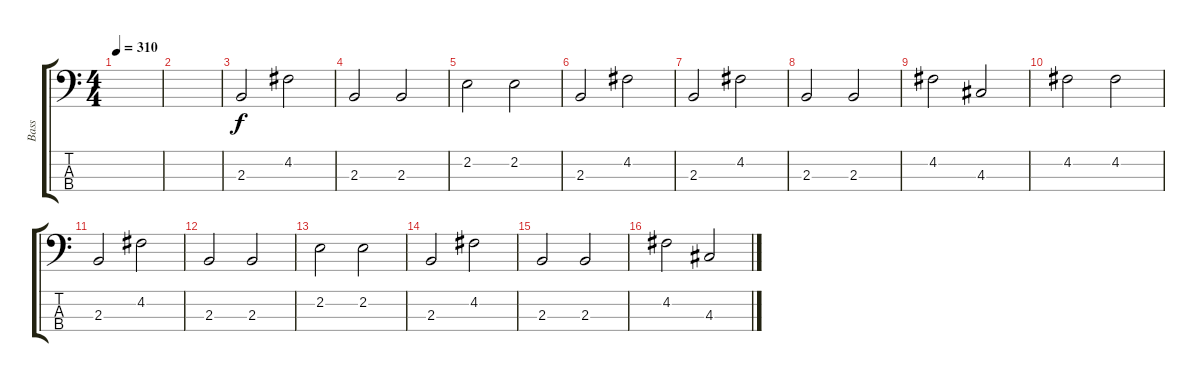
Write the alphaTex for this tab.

\track ("Bass" "Bass") {instrument electricbassfinger}
\staff {score tabs}
\tuning (G2 D2 A1 E1) {hide}
\ts (4 4)
\tempo 310
\clef f4
\ks c
|
|
2.3.2 4.2.2 |
2.3.2 2.3.2 |
2.2.2 2.2.2 |
2.3.2 4.2.2 |
2.3.2 4.2.2 |
2.3.2 2.3.2 |
4.2.2 4.3.2 |
4.2.2 4.2.2 |
2.3.2 4.2.2 |
2.3.2 2.3.2 |
2.2.2 2.2.2 |
2.3.2 4.2.2 |
2.3.2 2.3.2 |
4.2.2 4.3.2
